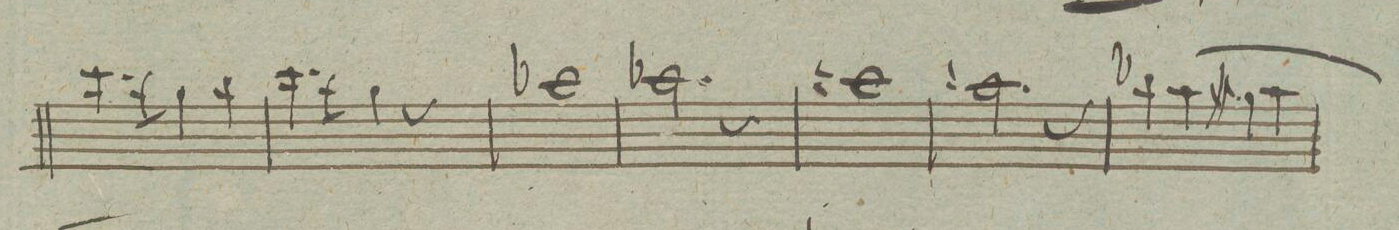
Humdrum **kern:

**kern
*I"Flauto Secondo
*clefG2
*k[]
*met(c|)
*M2/2
4.ccc\
8bb\
4gg\
4bb\
=145
4.ccc\
8bb\
4gg\
4r
=146
1aa-X\
=147
2.aa-X\
4r
=148
1aan\
=149
2.aan\
4r
=150
4bb-X\
(4aa\
4gg#X\
4aa\
=151
*-
